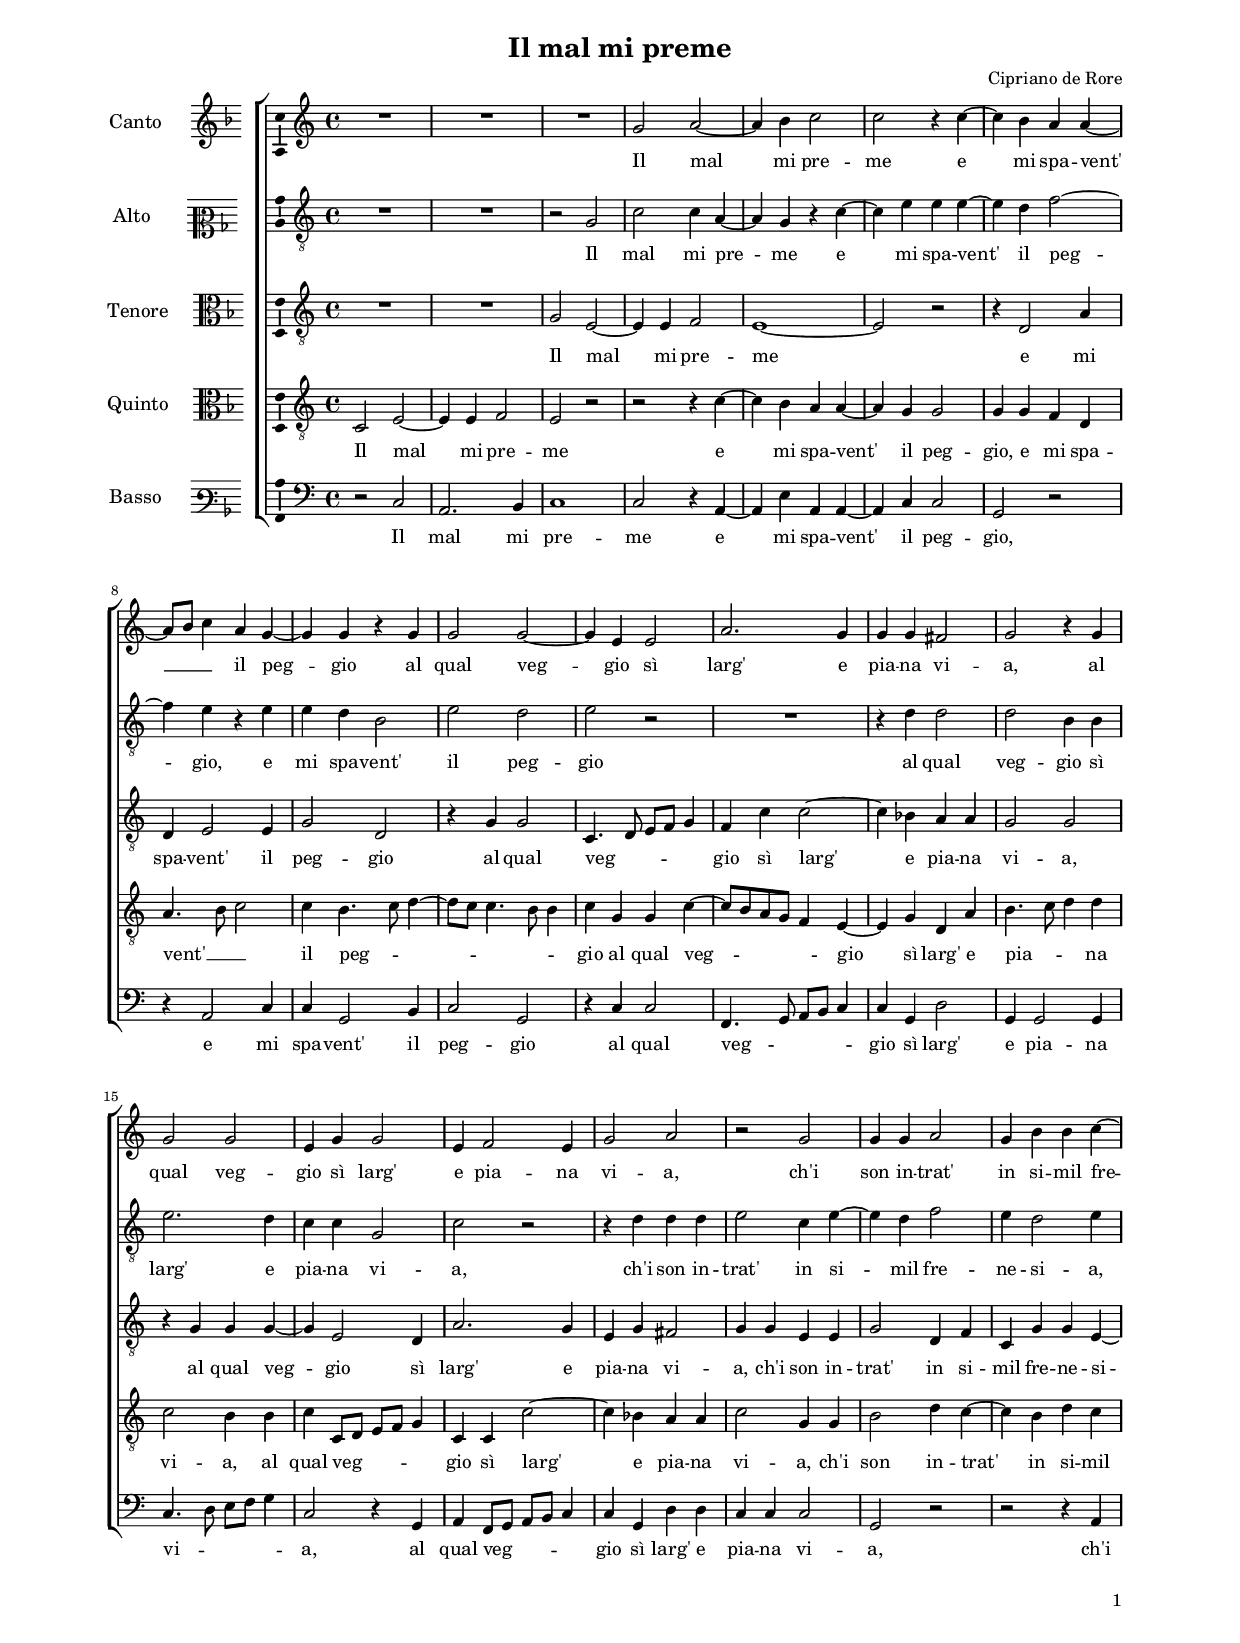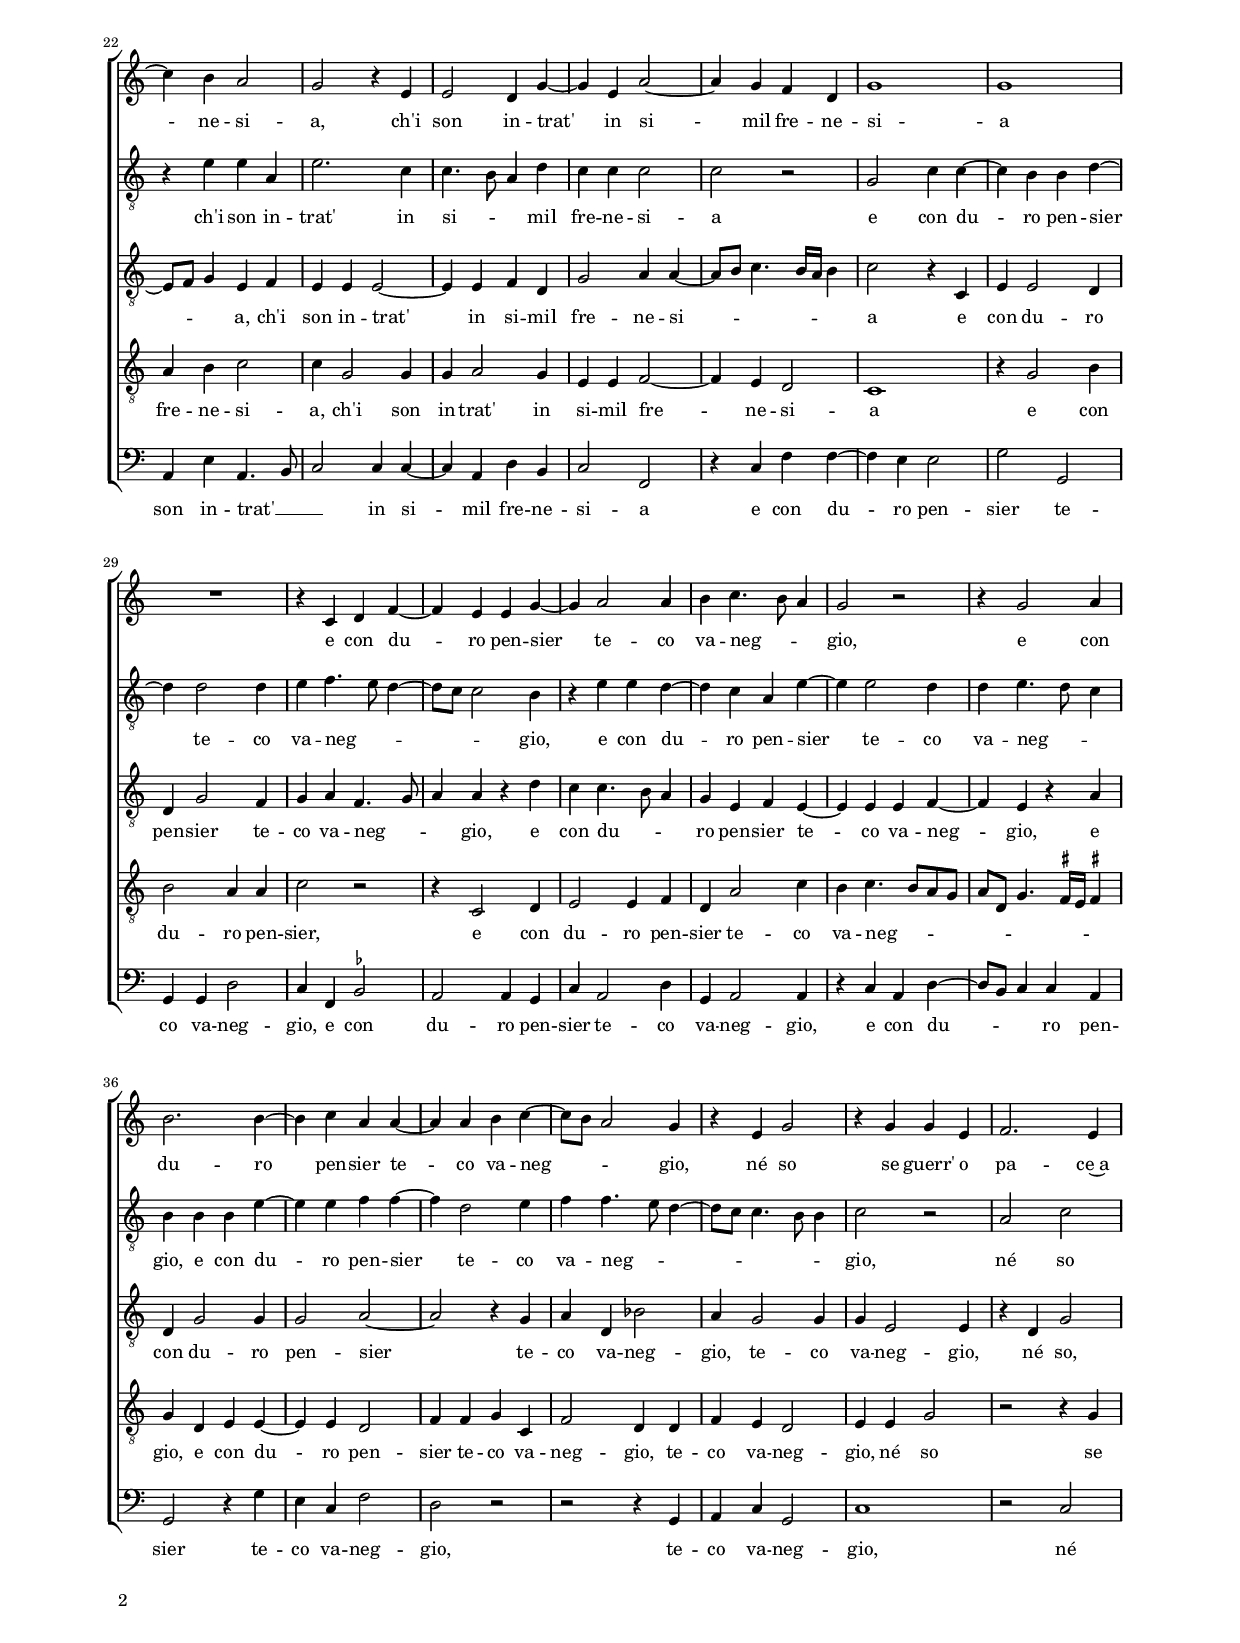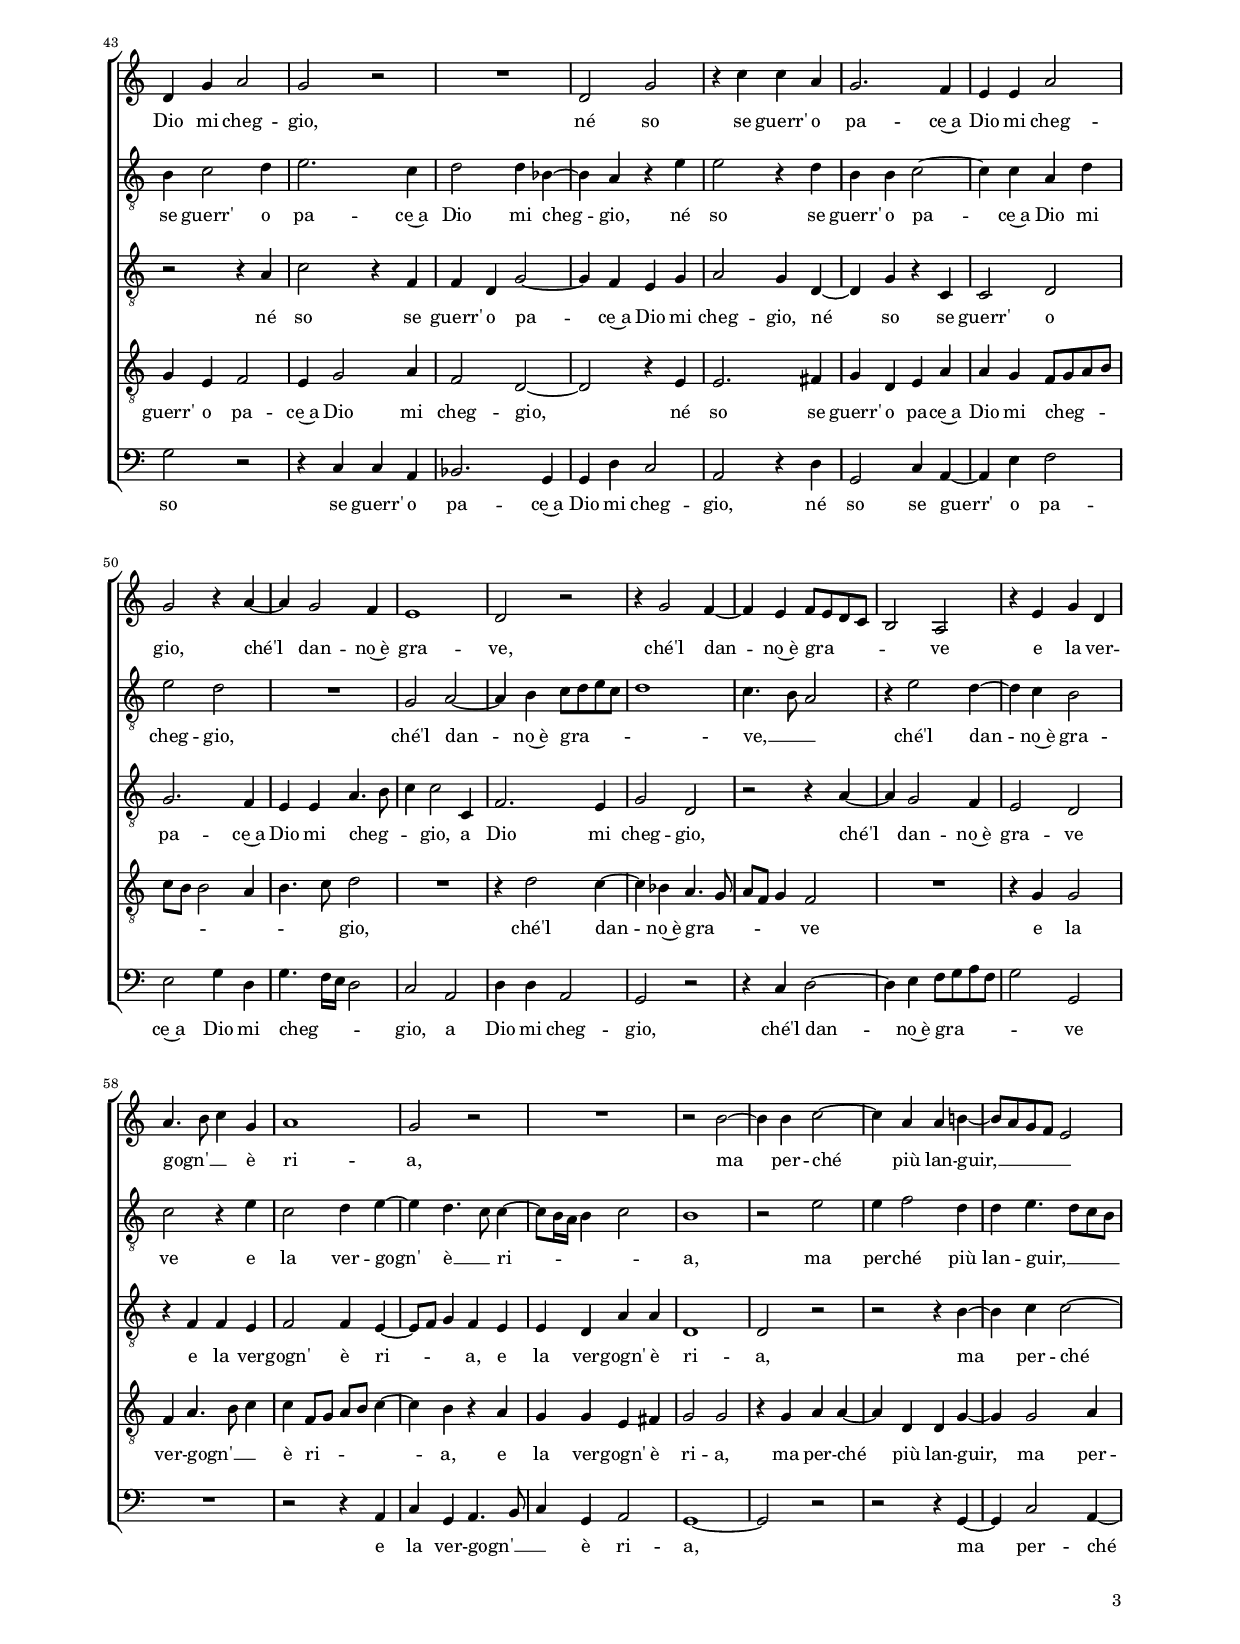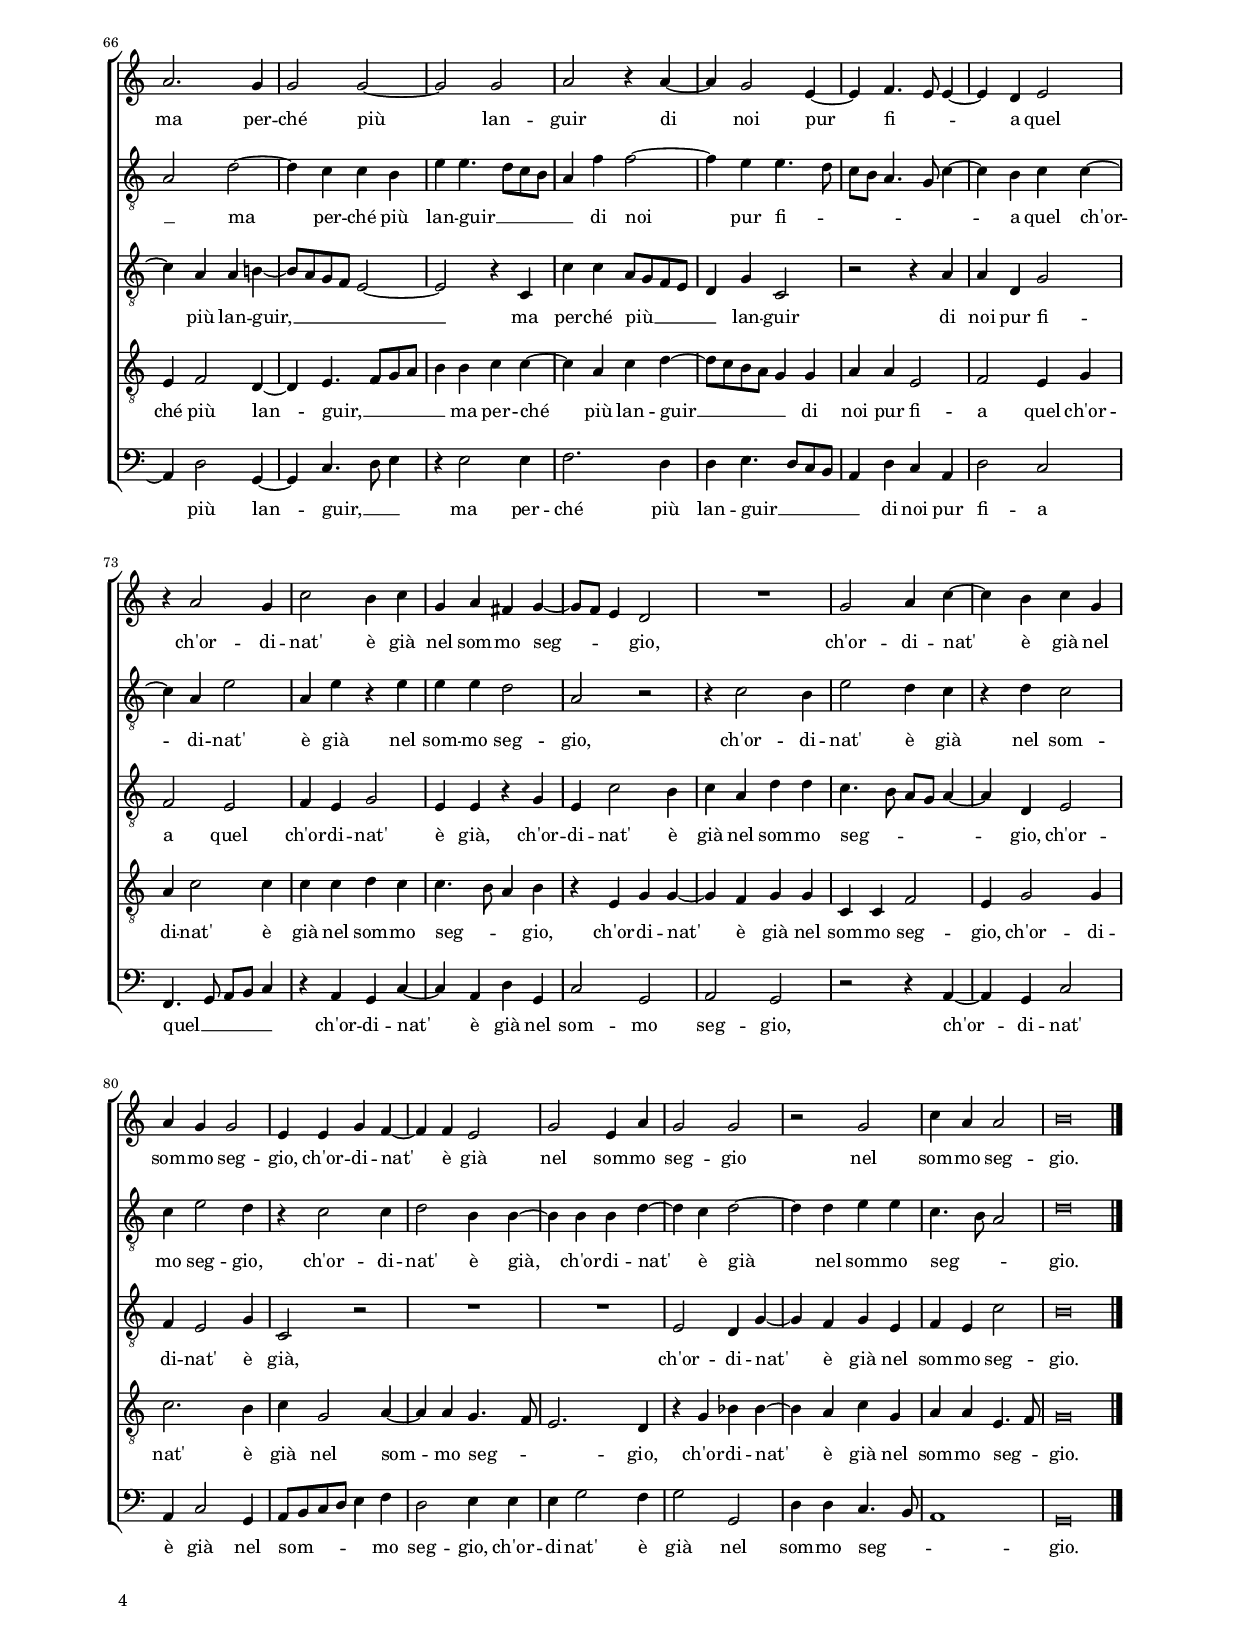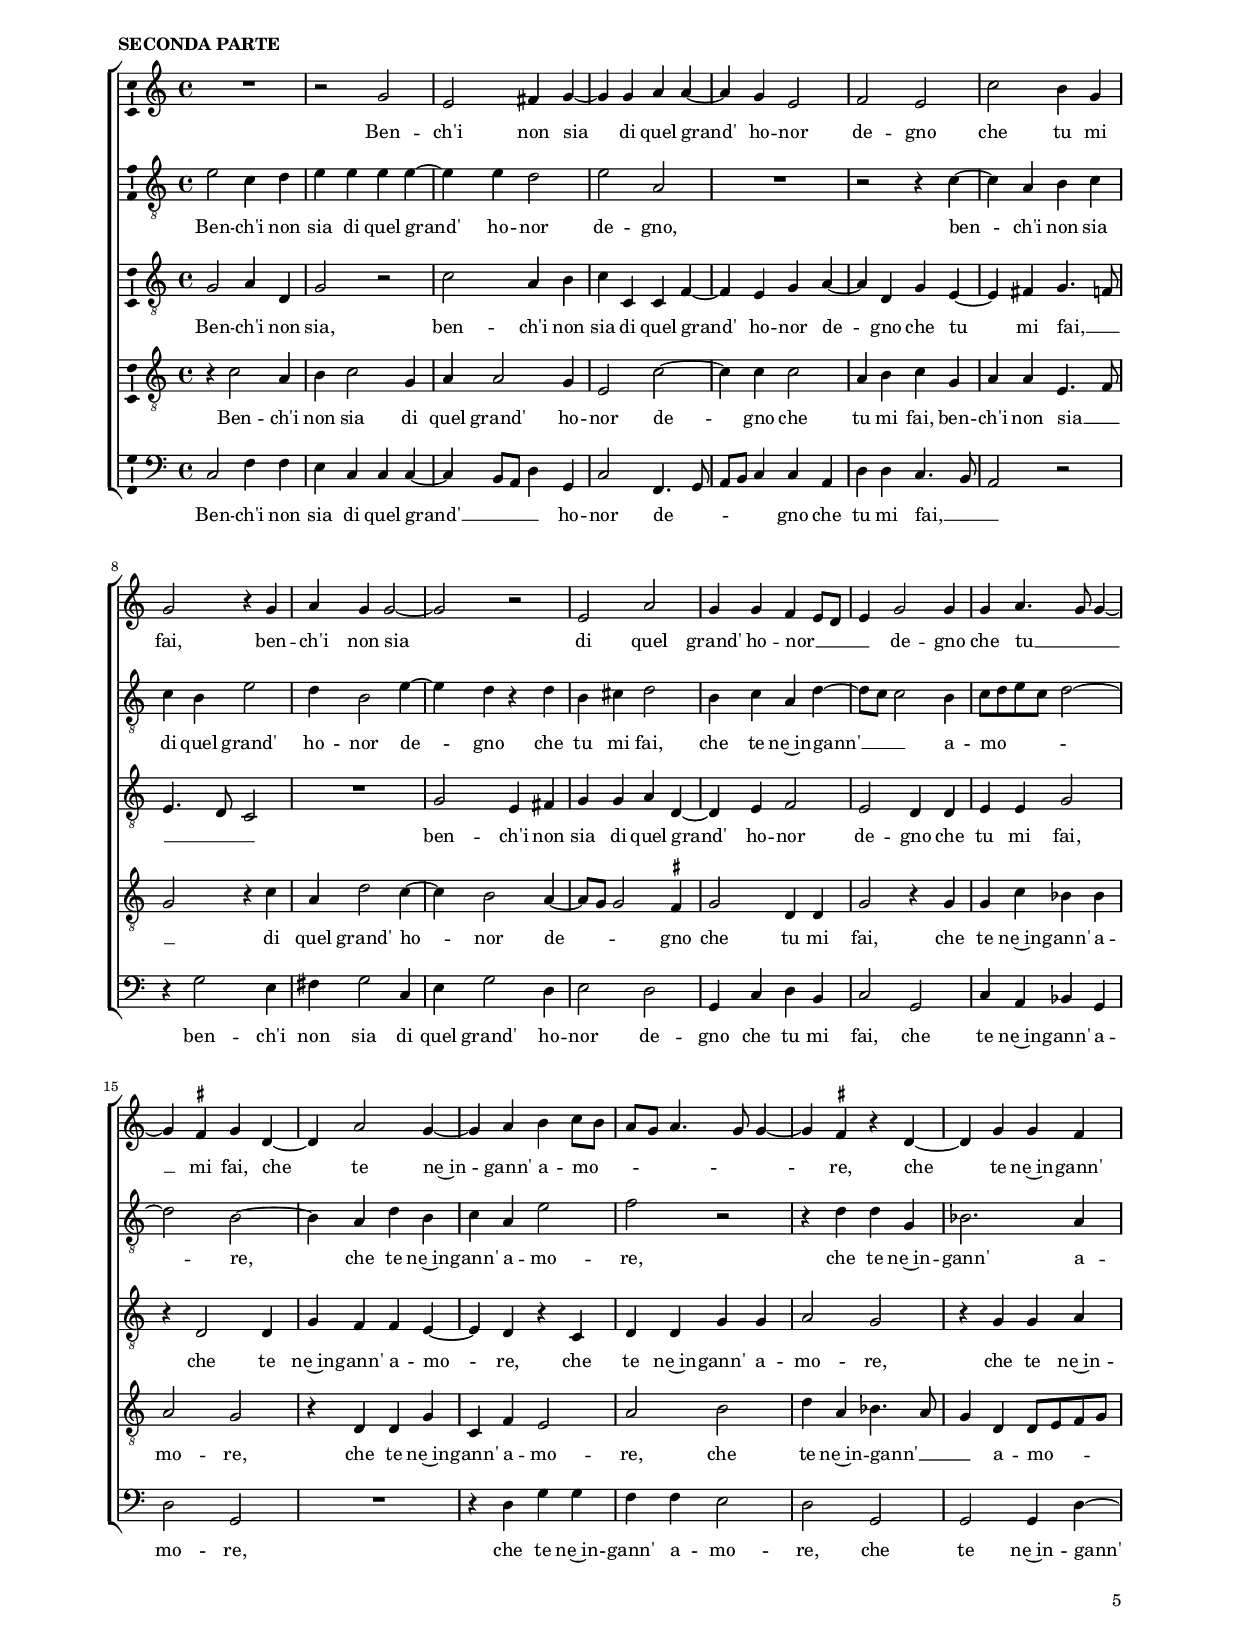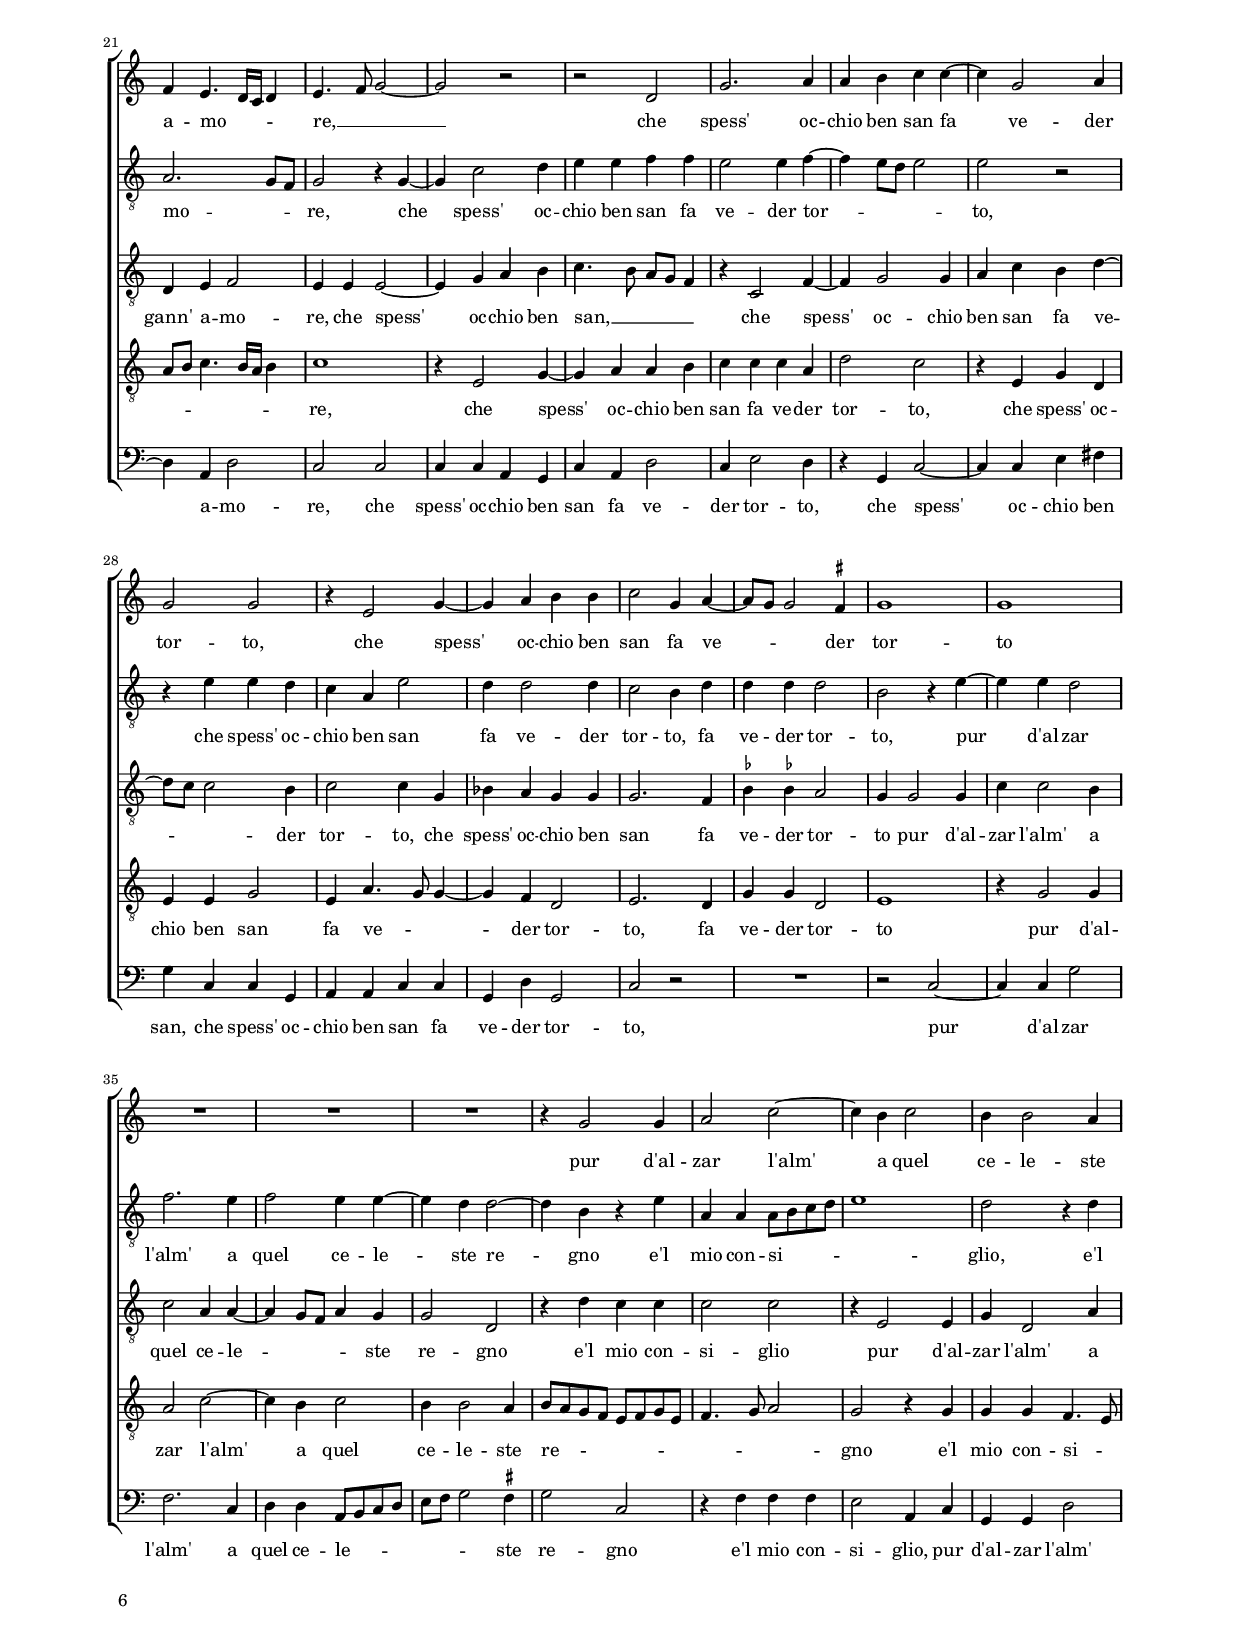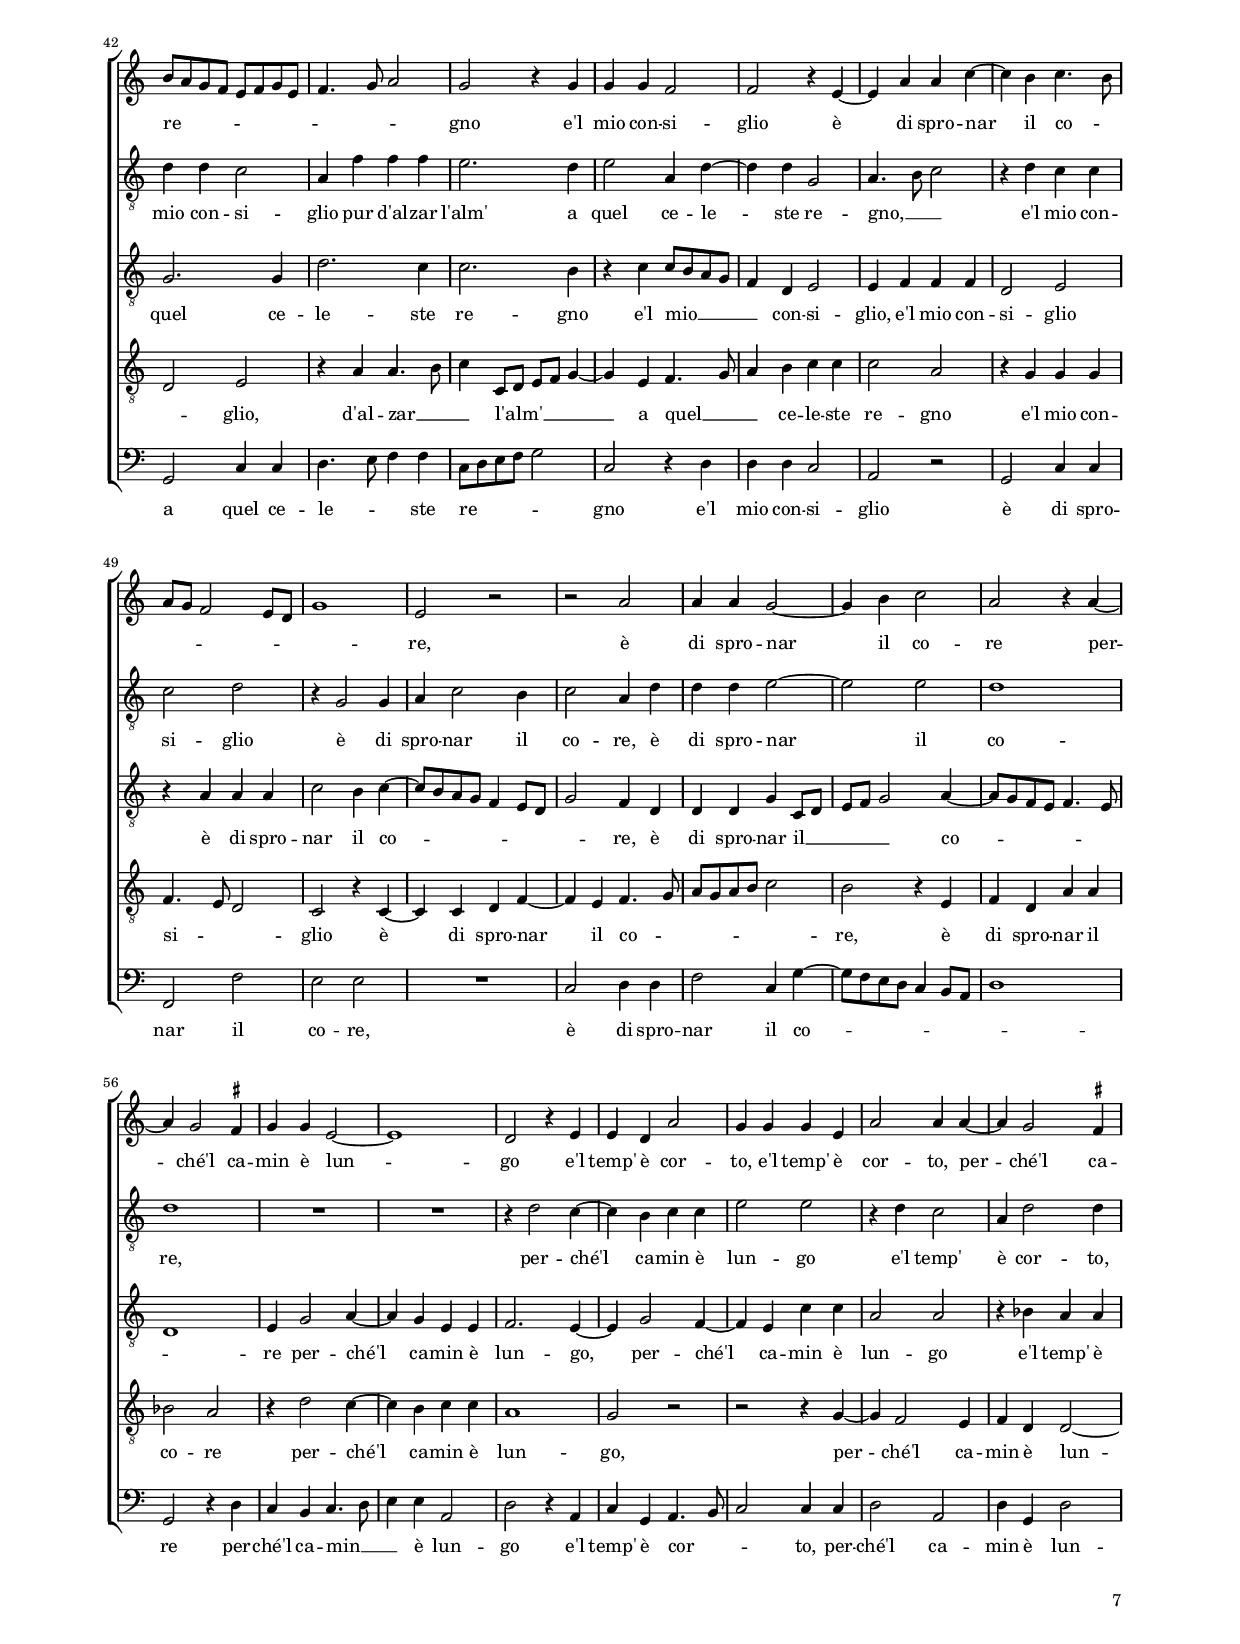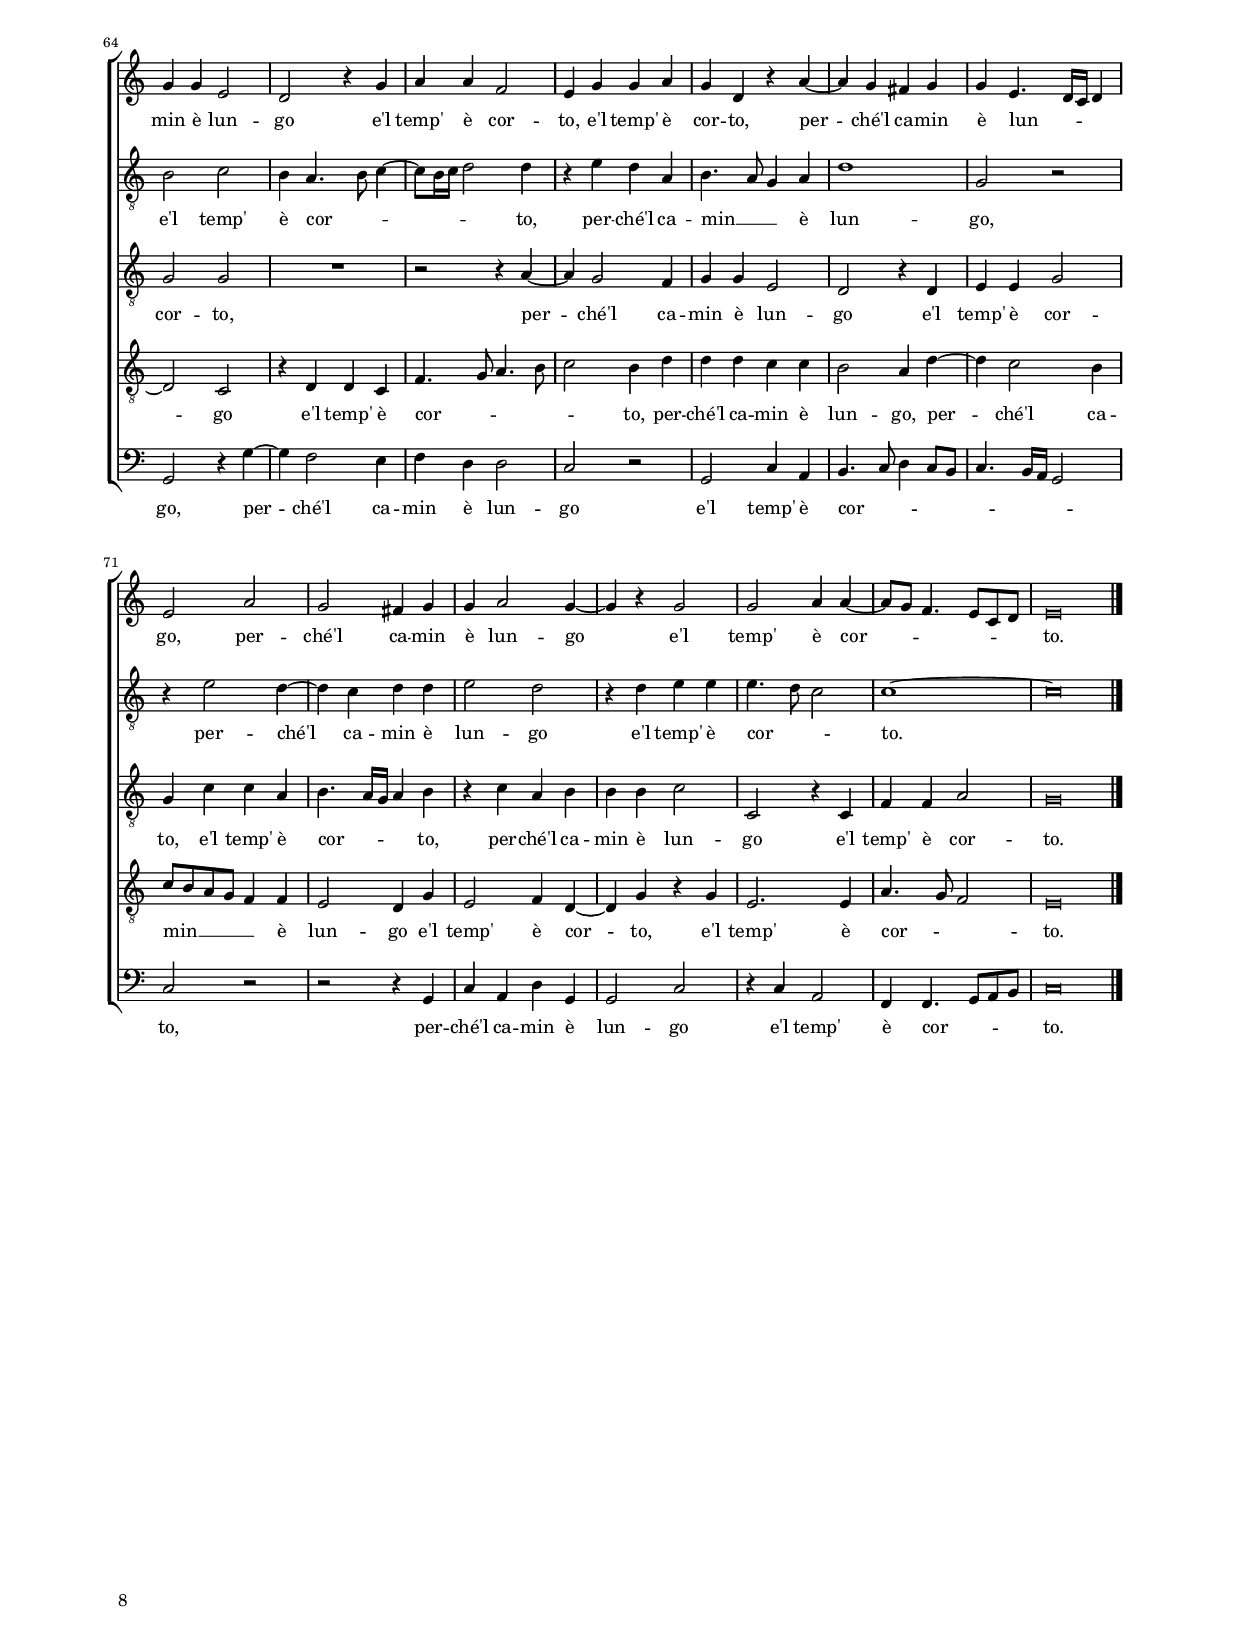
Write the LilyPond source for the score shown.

\header
{
  title="Il mal mi preme"
  composer="Cipriano de Rore"
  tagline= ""
}

\version "2.20.0"
\language deutsch
#(set-global-staff-size 15)
% #(set-default-paper-size "letter")
#(ly:set-option 'point-and-click #f)

	
	ficta = { \once \set suggestAccidentals = ##t }
	
	forget = #(define-music-function (music) (ly:music?) #{
		\accidentalStyle forget
		$music
		\accidentalStyle default
		#})
	
	

\paper
	{
	top-margin = 1.8 \cm
	bottom-margin = 1.2 \cm
	left-margin = 2 \cm
	right-margin = 2 \cm
	ragged-bottom = ##f
	ragged-last-bottom = ##t
	print-page-number = ##f
	score-system-spacing = #'((basic-distance . 16) (minimum-distance . 14) (padding . 5) (strechability . 150))
	system-system-spacing = #'((basic-distance . 16) (minimum-distance . 14) (padding . 5) (strechability . 150))
        oddFooterMarkup=\markup   \fill-line { "" \fromproperty #'page:page-number-string }
        evenFooterMarkup=\markup  \fill-line { \fromproperty #'page:page-number-string "" }
        last-bottom-spacing = #'((basic-distance . 12) (minimum-distance . 7) (padding . 4))
        %	systems-per-page = 3
        %	page-count = 8
%	min-systems-per-page = 3
	}

global = {
    % \set Staff.autoBeaming = ##f
	\key f \major
	\time 4/4
    \set Score.tempoHideNote = ##t
    \tempo 4 = 100
    \skip 1*86
    \set Score.measureLength = #(ly:make-moment 2/1)
    \skip 1*2 \bar "|."
	}
	

incipitcantus = \markup { \score {
	{
	\set Staff.instrumentName = \markup { \fontsize #1 "Canto" }
	\key f \major
	\clef violin
	s4 \bar ""
	}
	\layout  {
	raggedright = ##t
	indent = 1.8 \cm
	line-width = 2.5 \cm
	\context { \Staff \remove Time_signature_engraver }
	\override Staff.Clef.Y-extent = #'(0 . 0)
	}} \hspace #1 }
      
      
incipitaltus = \markup { \score {
	{
	\set Staff.instrumentName = \markup { \fontsize #1 "Alto" }
	\key f \major
	\clef mezzosoprano
	s4 \bar ""
	}
	\layout  {
	raggedright = ##t
	indent = 1.8 \cm
	line-width = 2.5 \cm
	\context { \Staff \remove Time_signature_engraver }
	\override Staff.Clef.Y-extent = #'(0 . 0)
	}} \hspace #1 }


incipittenor = \markup { \score {
	{
	\set Staff.instrumentName = \markup { \fontsize #1 "Tenore" }
	\key f \major
	\clef alto
	s4 \bar ""
	}
	\layout  {
	raggedright = ##t
	indent = 1.8 \cm
	line-width = 2.5 \cm
	\context { \Staff \remove Time_signature_engraver }
	\override Staff.Clef.Y-extent = #'(0 . 0)
	}} \hspace #1 }
      
      
incipitquintus = \markup { \score {
	{
	\set Staff.instrumentName = \markup { \fontsize #1 "Quinto" }
	\key f \major
	\clef alto
	s4 \bar ""
	}
	\layout  {
	raggedright = ##t
	indent = 1.8 \cm
	line-width = 2.5 \cm
	\context { \Staff \remove Time_signature_engraver }
	\override Staff.Clef.Y-extent = #'(0 . 0)
	}} \hspace #1 }
      
      
incipitbassus = \markup { \score {
	{
	\set Staff.instrumentName = \markup { \fontsize #1 "Basso" }
	\key f \major
	\clef varbaritone
	s4 \bar ""
	}
	\layout  {
	raggedright = ##t
	indent = 1.8 \cm
	line-width = 2.5 \cm
	\context { \Staff \remove Time_signature_engraver }
	\override Staff.Clef.Y-extent = #'(0 . 0)
	}} \hspace #1 }


cantus =  \relative c''
	{
	R1
	R1
	R1
	c2 d~
%5
	d4 e f2 |
	f2 r4 f~
    f4 e d d~
	d8 e f4 d c~
	c4 c r c
%10
	c2 c~ |
	c4 a a2
	d2. c4
	c4 c h2
	c2 r4 c
%15
	c2 c |
	a4 c c2
	a4 b2 a4
	c2 d
	r2 c
%20
	c4 c d2 |
	c4 e e f~
	f4 e d2
	c2 r4 a
	a2 g4 c~
%25
	c4 a d2~ |
	d4 c b g
	c1
	c1
	R1
%30
	r4 f, g b~ |
	b4 a a c~
	c4 d2 d4
	e4 f4. e8 d4
	c2 r
%35
	r4 c2 d4 |
	e2. e4~
	e4 f d d~
	d4 d e f~
	f8 e d2 c4
%40
	r4 a c2 |
	r4 c c a
	b2. a4
	g4 c d2
	c2 r
%45
	R1 |
	g2 c
	r4 f f d
	c2. b4
	a4 a d2
%50
	c2 r4 d~ |
	d4 c2 b4
	a1
	g2 r
	r4 c2 b4~
%55
	b4 a b8 a g f |
	e2 d
	r4 a' c g
	d'4. e8 f4 c
	d1
%60
	c2 r |
	R1
	r2 e~
	e4 e f2~
	f4 d d e!~
%65
	e8 d c b a2 |
	d2. c4
	c2 c~
	c2 c
	d2 r4 d~
%70
	d4 c2 a4~ |
	a4 b4. a8 a4~
	a4 g a2
	r4 d2 c4
	f2 e4 f
%75
	c4 d h c~ |
	c8 b a4 g2
	R1
	c2 d4 f~
	f4 e f c
%80
	d4 c c2 |
	a4 a c b~
	b4 b a2
	c2 a4 d
	c2 c
%85
	r2 c |
	f4 d d2
	e\breve |
	}


altus =  \relative c'
    {
	R1
	R1
	r2 c
	f2 f4 d~
%5
	d4 c r f~ |
	f4 a a a~
	a4 g b2~
	b4 a r a
	a4 g e2
%10
	a2 g |
	a2 r
	R1
	r4 g g2
	g2 e4 e
%15
	a2. g4 |
	f4 f c2
	f2 r
	r4 g g g
	a2 f4 a~
%20
	a4 g b2 |
	a4 g2 a4
	r4 a a d,
	a'2. f4
	f4. e8 d4 g
%25
	f4 f f2 |
	f2 r
	c2 f4 f~
	f4 e e g~
	g4 g2 g4
%30
	a4 b4. a8 g4~ |
	g8 f f2 e4
	r4 a a g~
	g4 f d a'~
	a4 a2 g4
%35
	g4 a4. g8 f4 |
	e4 e e a~
	a4 a b b~
	b4 g2 a4
	b4 b4. a8 g4~
%40
	g8 f f4. e8 e4 |
	f2 r
	d2 f
	e4 f2 g4
	a2. f4
%45
	g2 g4 es~ |
	es4 d r a'
	a2 r4 g
	e4 e f2~
	f4 f d g
%50
	a2 g |
	R1
	c,2 d~
	d4 e f8 g a f
	g1
%55
	f4. e8 d2 |
	r4 a'2 g4~
	g4 f e2
	f2 r4 a
	f2 g4 a~
%60
	a4 g4. f8 f4~ |
	f8 e16 d e4 f2
	e1
	r2 a
	a4 b2 g4
%65
	g4 a4. g8 f e |
	d2 g~
	g4 f f e
	a4 a4. g8 f e
	d4 b' b2~
%70
	b4 a a4. g8 |
	f8 e d4. c8 f4~
	f4 e f f~
	f4 d a'2
	d,4 a' r a
%75
	a4 a g2 |
	d2 r
	r4 f2 e4
	a2 g4 f
	r4 g f2
%80
	f4 a2 g4 |
	r4 f2 f4
	g2 e4 e~
	e4 e e g~
	g4 f g2~
%85
	g4 g a a |
	f4. e8 d2
	g\breve |
	}


tenor =  \relative c'
	{
	R1
	R1
	c2 a~
	a4 a b2
%5
	a1~ |
	a2 r
	r4 g2 d'4
	g,4 a2 a4
	c2 g
%10
	r4 c c2 |
	f,4. g8 a b c4
	b4 f' f2~
	f4 es d d
	c2 c
%15
	r4 c c c~ |
	c4 a2 g4
	d'2. c4
	a4 c h2
	c4 c a a
%20
	c2 g4 b |
	f4 c' c a~
	a8 b c4 a b
	a4 a a2~
	a4 a b g
%25
	c2 d4 d~ |
	d8 e f4. e16 d e4
	f2 r4 f,
	a4 a2 g4
	g4 c2 b4
%30
	c4 d b4. c8 |
	d4 d r g
	f4 f4. e8 d4
	c4 a b a~
	a4 a a b~
%35
	b4 a r d |
	g,4 c2 c4
	c2 d~
	d2 r4 c
	d4 g, es'2
%40
	d4 c2 c4 |
	c4 a2 a4
	r4 g c2
	r2 r4 d
	f2 r4 b,
%45
	b4 g c2~ |
	c4 b a c
	d2 c4 g~
	g4 c r f, 
	f2 g
%50
	c2. b4 |
	a4 a d4. e8
	f4 f2 f,4
	b2. a4
	c2 g
%55
	r2 r4 d'~ |
	d4 c2 b4
	a2 g
	r4 b b a
	b2 b4 a~
%60
	a8 b c4 b a |
	a4 g d' d
	g,1
	g2 r
	r2 r4 e'~
%65
	e4 f f2~ |
	f4 d d e!~
	e8 d c b a2~
	a2 r4 f
	f'4 f d8 c b a
%70
	g4 c f,2 |
	r2 r4 d'
	d4 g, c2
	b2 a
	b4 a c2
%75
	a4 a r c |
	a4 f'2 e4
	f4 d g g
	f4. e8 d c d4~
	d4 g, a2
%80
	b4 a2 c4 |
	f,2 r
	R1
	R1
	a2 g4 c~
%85
	c4 b c a |
	b4 a f'2
	e\breve |
	}


quintus  =  \relative c'
	{
	f,2 a~
	a4 a b2
	a2 r
	r2 r4 f'~
%5
	f4 e d d~ |
	d4 c c2
	c4 c b g
	d'4. e8 f2
	f4 e4. f8 g4~
%10
	g8 f f4. e8 e4 |
	f4 c c f~
	f8 e d c b4 a~
	a4 c g d'
	e4. f8 g4 g
%15
	f2 e4 e |
	f4 f,8 g a b c4
	f,4 f f'2~
	f4 es d d
	f2 c4 c
%20
	e2 g4 f~ |
	f4 e g f
	d4 e f2
	f4 c2 c4
	c4 d2 c4
%25
	a4 a b2~ |
	b4 a g2
	f1
	r4 c'2 e4
	e2 d4 d
%30
	f2 r |
	r4 f,2 g4
	a2 a4 b
	g4 d'2 f4
	e4 f4. e8 d c
%35
	d8 g, c4. \ficta h16 a \ficta h!4 |
	c4 g a a~
	a4 a g2
	b4 b c f,
	b2 g4 g
%40
	b4 a g2 |
	a4 a c2
	r2 r4 c
	c4 a b2
	a4 c2 d4
%45
	b2 g~ |
	g2 r4 a
	a2. h4
	c4 g a d
	d4 c b8 c d e
%50
	f8 e e2 d4 |
	e4. f8 g2
	R1
	r4 g2 f4~
	f4 es d4. c8
%55
	d8 b c4 b2 |
	R1
	r4 c c2
	b4 d4. e8 f4
	f4 b,8 c d e f4~
%60
	f4 e r d |
	c4 c a h
	c2 c
	r4 c d d~
	d4 g, g c~
%65
	c4 c2 d4 |
	a4 b2 g4~
	g4 a4. b8 c d
	e4 e f f~
	f4 d f g~
%70
	g8 f e d c4 c |
	d4 d a2
	b2 a4 c
	d4 f2 f4
	f4 f g f
%75
	f4. e8 d4 e |
	r4 a, c c~
	c4 b c c
	f,4 f b2
	a4 c2 c4
%80
	f2. e4 |
	f4 c2 d4~
	d4 d c4. b8
	a2. g4
	r4 c es es~
%85
	es4 d f c |
	d4 d4 a4. b8
	c\breve |
	}


bassus  =  \relative c
	{
	r2 f
	d2. e4
	f1
	f2 r4 d~
%5
	d4 a' d, d~ |
	d4 f f2
	c2 r
	r4 d2 f4
	f4 c2 e4
%10
	f2 c |
	r4 f f2
	b,4. c8d e f4
	f4 c g'2
	c,4 c2 c4
%15
	f4. g8 a b c4 |
	f,2 r4 c
	d4 b8 c d e f4
	f4 c g' g
	f4 f f2
%20
	c2 r |
	r2 r4 d
	d4 a' d,4. e8
	f2 f4 f~
	f4 d g e
%25
	f2 b, |
	r4 f' b b~
	b4 a a2
	c2 c,
	c4 c g'2
%30
	f4 b, \ficta es2 |
	d2 d4 c
	f4 d2 g4
	c,4 d2 d4
	r4 f d g~
%35
	g8 e f4 f d |
	c2 r4 c'
	a4 f b2
	g2 r
	r2 r4 c,
%40
	d4 f c2 |
	f1
	r2 f
	c'2 r
	r4 f, f d
%45
	es2. c4 |
	c4 g' f2
	d2 r4 g
	c,2 f4 d~
	d4 a' b2
%50
	a2 c4 g |
	c4. b16 a g2
	f2 d
	g4 g d2
	c2 r
%55
	r4 f g2~ |
	g4 a b8 c d b
	c2 c,
	R1
	r2 r4 d
%60
	f4 c d4. e8 |
	f4 c d2
	c1~
	c2 r
	r2 r4 c~
%65
	c4 f2 d4~ |
	d4 g2 c,4~
	c4 f4. g8 a4
	r4 a2 a4
	b2. g4
%70
	g4 a4. g8 f e |
	d4 g f d
	g2 f
	b,4. c8 d e f4
	r4 d c f~
%75
	f4 d g c, |
	f2 c
	d2 c
	r2 r4 d~
	d4 c f2
%80
	d4 f2 c4 |
	d8 e f g a4 b
	g2 a4 a
	a4 c2 b4
	c2 c,
%85
	g'4 g f4. e8 |
	d1
	c\breve |
	}


lyricscantus = \lyricmode {
	Il mal mi pre -- me e mi spa -- vent' __ _ _ il peg -- gio
    al qual veg -- gio sì larg' e pia -- na vi -- a,
    al qual veg -- gio sì larg' e pia -- na vi -- a,
    ch'i son in -- trat' in si -- mil fre -- ne -- si -- a,
    ch'i son in -- trat' in si -- mil fre -- ne -- si -- a
    e con du -- ro pen -- sier te -- co va -- neg -- _ _ gio,
    e con du -- ro pen -- sier te -- co va -- neg -- _ _ gio,
    né so se guerr' o pa -- ce~a Dio mi cheg -- gio,
    né so se guerr' o pa -- ce~a Dio mi cheg -- gio,
    ché'l dan -- no~è gra -- ve,
    ché'l dan -- no~è gra -- _ _ _ _ ve e la ver -- gogn' __ _ _ è ri -- a,
    ma per -- ché più lan -- guir, __ _ _ _ _ 
    ma per -- ché più lan -- guir di noi pur fi -- _ _ a
    quel ch'or -- di -- nat' è già nel som -- mo seg -- _ _ gio,
    ch'or -- di -- nat' è già nel som -- mo seg -- gio,
    ch'or -- di -- nat' è già nel som -- mo seg -- gio
    nel som -- mo seg -- gio.
	}


lyricsaltus = \lyricmode {
	Il mal mi pre -- me e mi spa -- vent' il peg -- gio,
    e mi spa -- vent' il peg -- gio
    al qual veg -- gio sì larg' e pia -- na vi -- a,
    ch'i son in -- trat' in si -- mil fre -- ne -- si -- a,
    ch'i son in -- trat' in si -- _ _ mil fre -- ne -- si -- a
    e con du -- ro pen -- sier te -- co va -- neg -- _ _ _ _ gio,
    e con du -- ro pen -- sier te -- co va -- neg -- _ _ gio,
    e con du -- ro pen -- sier te -- co va -- neg -- _ _ _ _ _ _ gio,
    né so se guerr' o pa -- ce~a Dio mi cheg -- gio,
    né so se guerr' o pa -- ce~a Dio mi cheg -- gio,
    ché'l dan -- no~è gra -- _ _ _ _ ve, __ _ _
    ché'l dan -- no~è gra -- ve e la ver -- gogn' è __ _ ri -- _ _ _ _ a,
    ma per -- ché più lan -- guir, __ _ _ _ _
    ma per -- ché più lan -- guir __ _ _ _ _ di noi pur fi -- _ _ _ _ _ _ a
    quel ch'or -- di -- nat' è già nel som -- mo seg -- gio,
    ch'or -- di -- nat' è già nel som -- mo seg -- gio,
    ch'or -- di -- nat' è già,
    ch'or -- di -- nat' è già nel som -- mo seg -- _ _ gio.
	}


lyricstenor = \lyricmode {
	Il mal mi pre -- me e mi spa -- vent' il peg -- gio
    al qual veg -- _ _ _ _ gio sì larg' e pia -- na vi -- a,
    al qual veg -- gio sì larg' e pia -- na vi -- a,
    ch'i son in -- trat' in si -- mil fre -- ne -- si -- _ _ a,
    ch'i son in -- trat' in si -- mil fre -- ne -- si -- _ _ _ _ _ a
    e con du -- ro pen -- sier te -- co va -- neg -- _ _ gio,
    e con du -- _ _ ro pen -- sier te -- co va -- neg -- gio,
    e con du -- ro pen -- sier te -- co va -- neg -- gio,
    te -- co va -- neg -- gio,
    né so,
    né so se guerr' o pa -- ce~a Dio mi cheg -- gio,
    né so se guerr' o pa -- ce~a Dio mi cheg -- _ _ gio,
    a Dio mi cheg -- gio,
    ché'l dan -- no~è gra -- ve e la ver -- gogn' è ri -- _ _ a,
    e la ver -- gogn' è ri -- a,
    ma per -- ché più lan -- guir, __ _ _ _ _ 
    ma per -- ché più __ _ _ _ _ lan -- guir
    di noi pur fi -- a
    quel ch'or -- di -- nat' è già,
    ch'or -- di -- nat' è già nel som -- mo seg -- _ _ _ _ gio,
    ch'or -- di -- nat' è già,
    ch'or -- di -- nat' è già nel som -- mo seg -- gio.
	}


lyricsquintus = \lyricmode {
	Il mal mi pre -- me e mi spa -- vent' il peg -- gio,
    e mi spa -- vent' __ _ _ il peg -- _ _ _ _ _ _ gio
    al qual veg -- _ _ _ _ gio sì larg' e pia -- _ _ na vi -- a,
    al qual veg -- _ _ _ _ gio sì larg' e pia -- na vi -- a,
    ch'i son in -- trat' in si -- mil fre -- ne -- si -- a,
    ch'i son in -- trat' in si -- mil fre -- ne -- si -- a
    e con du -- ro pen -- sier,
    e con du -- ro pen -- sier te -- co va -- neg -- _ _ _ _ _ _ _ _ _ gio,
    e con du -- ro pen -- sier te -- co va -- neg -- gio,
    te -- co va -- neg -- gio,
    né so se guerr' o pa -- ce~a Dio mi cheg -- gio,
    né so se guerr' o pa -- ce~a Dio mi cheg -- _ _ _ _ _ _ _ _ _ gio,
    ché'l dan -- no~è gra -- _ _ _ _ ve e la ver -- gogn' __ _ _ è ri -- _ _ _ _ a,
    e la ver -- gogn' è ri -- a,
    ma per -- ché più lan -- guir,
    ma per -- ché più lan -- guir, __ _ _ _ _ 
    ma per -- ché più lan -- guir __ _ _ _ _ di noi pur fi -- a
    quel ch'or -- di -- nat' è già nel som -- mo seg -- _ _ gio,
    ch'or -- di -- nat' è già nel som -- mo seg -- gio,
    ch'or -- di -- nat' è già nel som -- mo seg -- _ _ gio,
    ch'or -- di -- nat' è già nel som -- mo seg -- _ gio.
	}


lyricsbassus = \lyricmode {
	Il mal mi pre -- me e mi spa -- vent' il peg -- gio,
    e mi spa -- vent' il peg -- gio
    al qual veg -- _ _ _ _ gio sì larg' e pia -- na vi -- _ _ _ _ a,
    al qual veg -- _ _ _ _ gio sì larg' e pia -- na vi -- a,
    ch'i son in -- trat' __ _ _ in si -- mil fre -- ne -- si -- a
    e con du -- ro pen -- sier te -- co va -- neg -- gio,
    e con du -- ro pen -- sier te -- co va -- neg -- gio,
    e con du -- _ _ ro pen -- sier te -- co va -- neg -- gio,
    te -- co va -- neg -- gio,
    né so se guerr' o pa -- ce~a Dio mi cheg -- gio,
    né so se guerr' o pa -- ce~a Dio mi cheg -- _ _ _ gio,
    a Dio mi cheg -- gio,
    ché'l dan -- no~è gra -- _ _ _ _ ve e la ver -- gogn' __ _ _ è ri -- a,
    ma per -- ché più lan -- guir, __ _ _
    ma per -- ché più lan -- guir __ _ _ _ _ di noi pur fi -- a
    quel __ _ _ _ _ ch'or -- di -- nat' è già nel som -- mo seg -- gio,
    ch'or -- di -- nat' è già nel som -- _ _ _ _ mo seg -- gio,
    ch'or -- di -- nat' è già nel som -- mo seg -- _ _ gio.
	}


\score
{  
	\transpose f c {
	\new ChoirStaff \with { \override StaffGrouper.staff-staff-spacing.basic-distance = #12 }
	<<

	\new Staff << \global
	\new Voice="v1" {
		\set Staff.instrumentName=\incipitcantus
		\set Staff.midiInstrument = "reed organ"
		\clef violin
		\cantus }
	\new Lyrics \lyricsto "v1" {\lyricscantus }
	>>


	\new Staff << \global
	\new Voice="v2" {
		\set Staff.instrumentName=\incipitaltus
		\set Staff.midiInstrument = "reed organ"
                \clef "G_8"
		\altus}
	\new Lyrics \lyricsto "v2" {\lyricsaltus }
	>>


	\new Staff << \global
	\new Voice="v3" {
		\set Staff.instrumentName=\incipittenor
		\set Staff.midiInstrument = "reed organ"
		\clef "G_8"
		\tenor }
	\new Lyrics \lyricsto "v3" {\lyricstenor }
	>>


	\new Staff << \global
	\new Voice="v5" {
		\set Staff.instrumentName=\incipitquintus
		\set Staff.midiInstrument = "reed organ"
		\clef "G_8"
		\quintus}
	\new Lyrics \lyricsto "v5" {\lyricsquintus }
	>>


	\new Staff << \global
	\new Voice="v4" {
		\set Staff.instrumentName=\incipitbassus
		\set Staff.midiInstrument = "reed organ"
		\clef bass
		\bassus }
	\new Lyrics \lyricsto "v4" {\lyricsbassus}
	>>

	>>
	} % transpose

	\layout
	{
	indent = 2.5 \cm
	\context { \Staff \override TimeSignature.break-visibility = #end-of-line-invisible }
	\context { \Lyrics \override VerticalAxisGroup.nonstaff-relatedstaff-spacing.padding = #1.4 }
%	\context { \Lyrics \override LyricText.font-size = #1 }
	\context { \Staff \consists "Ambitus_engraver" }
	\context { \Score \override BarNumber.padding = #2 }
	\context { \Voice \override NoteHead.style = #'baroque }
	}


\midi
	{
	}

}

%%%%%%%%%%%%%%%%%%%%  SECUNDA PARS %%%%%%%%%%%%%%%%%%%%


global = {
	\key f \major
	\time 4/4
    \set Score.tempoHideNote = ##t
    \tempo 4 = 100
    \skip 1*76 \set Score.measureLength = #(ly:make-moment 2/1)
    \skip 1*2 \bar "|."
	}


cantus =  \relative c''
	{
    R1   
	r2 c
	a2 h4 c~
	c4 c d d~
%5
	d4 c a2 |
	b2 a
	f'2 e4 c
	c2 r4 c
	d4 c c2~
%10
	c2 r |
	a2 d
	c4 c b a8 g
	a4 c2 c4
	c4 d4. c8 c4~
%15
	c4 \ficta h c g~ |
	g4 d'2 c4~
	c4 d e f8 e
	d8 c d4. c8 c4~
	c4 \ficta h r g~
%20
	g4 c c b |
	b4 a4. g16 f g4
	a4. b8 c2~
	c2 r
	r2 g
%25
	c2. d4 |
	d4 e f f~
	f4 c2 d4
	c2 c
	r4 a2 c4~
%30
	c4 d e e |
	f2 c4 d~
	d8 c c2 \ficta h4
	c1
	c1
%35
	R1 |
	R1
	R1
	r4 c2 c4
	d2 f~
%40
	f4 e f2 |
	e4 e2 d4
	e8 d c b a b c a
	b4. c8 d2
	c2 r4 c
%45
	c4 c b2 |
	b2 r4 a~
	a4 d d f~
	f4 e f4. e8
	d8 c b2 a8 g
%50
	c1 |
	a2 r
	r2 d
	d4 d c2~
	c4 e f2
%55
	d2 r4 d~ |
	d4 c2 \ficta h4
	c4 c a2~
	a1
	g2 r4 a
%60
	a4 g d'2 |
	c4 c c a
	d2 d4 d~
	d4 c2 \ficta h4
	c4 c a2
%65
	g2 r4 c |
	d4 d b2
	a4 c c d
	c4 g r d'~
	d4 c h c
%70
	c4 a4. g16 f g4 |
	a2 d
	c2 h4 c
	c4 d2 c4~
	c4 r c2
%75
	c2 d4 d~ |
	d8 c b4. a8 f g
	a\breve |
	}


altus =  \relative c'
    {
	a'2 f4 g
	a4 a a a~
	a4 a g2
	a2 d,
%5
	R1 |
	r2 r4 f~
	f4 d e f
	f4 e a2
	g4 e2 a4~
%10
	a4 g r g |
	e4 fis g2
	e4 f d g~
	g8 f f2 e4
	f8 g a f g2~
%15
	g2 e~ |
	e4 d g e
	f4 d a'2
	b2 r
	r4 g g c,
%20
	es2. d4 |
	d2. c8 b
	c2 r4 c~
	c4 f2 g4
	a4 a b b
%25
	a2 a4 b~ |
	b4 a8 g a2
	a2 r
	r4 a a g
	f4 d a'2
%30
	g4 g2 g4 |
	f2 e4 g
	g4 g g2
	e2 r4 a~
	a4 a g2
%35
	b2. a4 |
	b2 a4 a~
	a4 g g2~
	g4 e r a
	d,4 d d8 e f g
%40
	a1 |
	g2 r4 g
	g4 g f2
	d4 b' b b
	a2. g4
%45
	a2 d,4 g~ |
	g4 g4 c,2
	d4. e8 f2 
	r4 g f f
	f2 g
%50
	r4 c,2 c4 |
	d4 f2 e4
	f2 d4 g
	g4 g a2~
	a2 a
%55
	g1 |
	g1
	R1
	R1
	r4 g2 f4~
%60
	f4 e f f |
	a2 a
	r4 g f2
	d4 g2 g4
	e2 f
%65
	e4 d4. e8 f4~ |
	f8 e16 f g2 g4
	r4 a g d
	e4. d8 c4 d
	g1
%70
	c,2 r |
	r4 a'2 g4~
	g4 f g g
	a2 g
	r4 g a a
%75
	a4. g8 f2 |
    f1~
	f\breve |
	}


tenor =  \relative c'
	{
	c2 d4 g,
	c2 r
	f2 d4 e
	f4 f, f b~
%5
	b4 a c d~ |
	d4 g, c a~
	a4 h c4. b8
	a4. g8 f2
	R1
%10
	c'2 a4 h |
	c4 c d g,~
	g4 a b2
	a2 g4 g
	a4 a c2
%15
	r4 g2 g4 |
	c4 b b a~
	a4 g r f
	g4 g c c
	d2 c
%20
	r4 c c d |
	g,4 a b2
	a4 a a2~
	a4 c d e
	f4. e8 d c b4
%25
	r4 f2 b4~ |
	b4 c2 c4
	d4 f e g~
	g8 f f2 e4
	f2 f4 c
%30
	es4 d c4 c |
    c2. b4
    \ficta es4 \ficta es! d2
    c4 c2 c4
    f4 f2 e4
%35
	f2 d4 d~ |
    d4 c8 b d4 c
    c2 g2
    r4 g' f4 f
    f2 f2
%40
	r4 a,2 a4 |
    c4 g2 d'4
    c2. c4
    g'2. f4
    f2. e4
%45
	r4 f f8 e d c |
    b4 g a2
    a4 b b4 b
    g2 a2
    r4 d d4 d
%50
	f2 e4 f4~ |
    f8 e8 d c b4 a8 g
    c2 b4 g
    g4 g c4 f,8 g
    a8 b c2 d4~
%55
	d8 c8 b a b4. a8 |
    g1
    a4 c2 d4~ 
    d4 c4 a4 a
    b2. a4~
%60
	a4 c2 b4~ |
    b4 a4 f'4 f
    d2 d2
    r4 es d4 d
    c2 c2
%65
	R1 |
	r2 r4 d4~ 
    d4 c2 b4
    c4 c a2
    g2 r4 g
%70
	a4 a c2 |
    c4 f f4 d
    e4. d16 c d4 e
    r4 f d4 e
    e4 e f2
%75
	f,2 r4 f |
    b4 b d2
	c\breve |
	}


quintus  =  \relative c'
	{
	r4 f2 d4
	e4 f2 c4
	d4 d2 c4
	a2 f'~
%5
	f4 f f2 |
	d4 e f c
	d4 d a4. b8
	c2 r4 f
	d4 g2 f4~
%10
	f4 e2 d4~ |
	d8 c c2 \ficta h4
	c2 g4 g
	c2 r4 c
	c4 f es es
%15
	d2 c |
	r4 g g c
	f,4 b a2
	d2 e
	g4 d es4. d8
%20
	c4 g g8 a b c |
	d8 e f4. e16 d e4
	f1
	r4 a,2 c4~
	c4 d d e
%25
	f4 f f d |
	g2 f
	r4 a, c g
	a4 a c2
	a4 d4. c8 c4~
%30
	c4 b g2 |
	a2. g4
	c4 c g2
	a1
	r4 c2 c4
%35
	d2 f~ |
	f4 e f2
	e4 e2 d4
	e8 d c b a b c a
	b4. c8 d2
%40
	c2 r4 c |
	c4 c b4. a8
	g2 a
	r4 d d4. e8
	f4 f,8 g a b c4~
%45
	c4 a b4. c8 |
	d4 e f f
	f2 d
	r4 c c c
	b4. a8 g2
%50
	f2 r4 f~ |
	f4 f g b~
	b4 a b4. c8
	d8 c d e f2
	e2 r4 a,
%55
	b4 g d' d |
	es2 d
	r4 g2 f4~
	f4 e f f
	d1
%60
	c2 r |
	r2 r4 c~
	c4 b2 a4
	b4 g g2~
	g2 f
%65
	r4 g g f |
	b4. c8 d4. e8
	f2 e4 g
	g4 g f f
	e2 d4 g~
%70
	g4 f2 e4 |
	f8 e d c b4 b
	a2 g4 c
	a2 b4 g~
	g4 c r c
%75
	a2. a4 |
	d4. c8 b2
	a\breve |
	}


bassus  =  \relative c
	{
	f2 b4 b
	a4 f f f~
	f4 e8 d g4 c,
	f2 b,4. c8
%5
	d8 e f4 f d |
	g4 g f4. e8
	d2 r
	r4 c'2 a4
	h4 c2 f,4
%10
	a4 c2 g4 |
	a2 g
	c,4 f g e
	f2 c
	f4 d es c
%15
	g'2 c, |
	R1
	r4 g' c c
	b4 b a2
	g2 c,
%20
	c2 c4 g'~ |
	g4 d g2
	f2 f
	f4 f d c
	f4 d g2
%25
	f4 a2 g4 |
	r4 c, f2~
	f4 f a h
	c4 f, f c
	d4 d f f
%30
	c4 g' c,2 |
	f2 r
	R1
	r2 f~
	f4 f c'2
%35
	b2. f4 |
	g4 g d8 e f g
	a8 b c2 \ficta h4
	c2 f,
	r4 b b b
%40
	a2 d,4 f |
	c4 c g'2
	c,2 f4 f
	g4. a8 b4 b
	f8 g a b c2
%45
	f,2 r4 g |
	g4 g f2
	d2 r
	c2 f4 f
	b,2 b'
%50
	a2 a |
	R1
	f2 g4 g
	b2 f4 c'~
	c8 b a g f4 e8 d
%55
	g1 |
	c,2 r4 g'
	f4 e f4. g8
	a4 a d,2
	g2 r4 d
%60
	f4 c d4. e8 |
	f2 f4 f
	g2 d
	g4 c, g'2
	c,2 r4 c'~
%65
	c4 b2 a4 |
	b4 g g2
	f2 r
	c2 f4 d
	e4. f8 g4 f8 e
%70
	f4. e16 d c2 |
	f2 r
	r2 r4 c
	f4 d g c,
	c2 f
%75
	r4 f d2 |
	b4 b4. c8 d e
	f\breve |
	}


lyricscantus = \lyricmode {
	Ben -- ch'i non sia di quel grand' ho -- nor de -- gno che tu mi fai,
    ben -- ch'i non sia di quel grand' ho -- nor __ _ _ _ de -- gno che tu __ _ _ mi fai,
    che te ne~in -- gann' a -- mo -- _ _ _ _ _ _ re,
    che te ne~in -- gann' a -- mo -- _ _ _ re, __ _ _
    che spess' oc -- chio ben san fa ve -- der tor -- to,
    che spess' oc -- chio ben san fa ve -- _ _ der tor -- to
    pur d'al -- zar l'alm' a quel ce -- le -- ste re -- _ _ _ _ _ _ _ _ _ _ gno
    e'l mio con -- si -- glio 
    è di spro -- nar il co -- _ _ _ _ _ _ _ re,
    è di spro -- nar il co -- re
    per -- ché'l ca -- min è lun -- go e'l temp' è cor -- to,
    e'l temp' è cor -- to,
    per -- ché'l ca -- min è lun -- go e'l temp' è cor -- to,
    e'l temp' è cor -- to,
    per -- ché'l ca -- min è lun -- _ _ _ go,
    per -- ché'l ca -- min è lun -- go e'l temp' è cor -- _ _ _ _ _ to.
	}


lyricsaltus = \lyricmode {
	Ben -- ch'i non sia di quel grand' ho -- nor de -- gno,
    ben -- ch'i non sia di quel grand' ho -- nor de -- gno che tu mi fai,
    che te ne~in -- gann' __ _ _ a -- mo -- _ _ _ _ re,
    che te ne~in -- gann' a -- mo -- re,
    che te ne~in -- gann' a -- mo -- _ _ re,
    che spess' oc -- chio ben san fa ve -- der tor -- _ _ _ to,
    che spess' oc -- chio ben san fa ve -- der tor -- to,
    fa ve -- der tor -- to,
    pur d'al -- zar l'alm' a quel ce -- le -- ste re -- gno
    e'l mio con -- si -- _ _ _ _ glio,
    e'l mio con -- si -- glio
    pur d'al -- zar l'alm' a quel ce -- le -- ste re -- gno, __ _ _
    e'l mio con -- si -- glio
    è di spro -- nar il co -- re,
    è di spro -- nar il co -- re,
    per -- ché'l ca -- min è lun -- go e'l temp' è cor -- to,
    e'l temp' è cor -- _ _ _ _ _ to,
    per -- ché'l ca -- min __ _ _ è lun -- go,
    per -- ché'l ca -- min è lun -- go e'l temp' è cor -- _ _ to.
	}


lyricstenor = \lyricmode {
	Ben -- ch'i non sia,
    ben -- ch'i non sia di quel grand' ho -- nor de -- gno che tu mi fai, __ _ _ _ _
    ben -- ch'i non sia di quel grand' ho -- nor de -- gno che tu mi fai,
    che te ne~in -- gann' a -- mo -- re,
    che te ne~in -- gann' a -- mo -- re,
    che te ne~in -- gann' a -- mo -- re,
    che spess' oc -- chio ben san, __ _ _ _ _
    che spess' oc -- chio ben san fa ve -- _ _ der tor -- to,
    che spess' oc -- chio ben san fa ve -- der tor -- to
    pur d'al -- zar l'alm' a quel ce -- le -- _ _ _ ste re -- gno
    e'l mio con -- si -- glio
    pur d'al -- zar l'alm' a quel ce -- le -- ste re -- gno
    e'l mio __ _ _ _ _ con -- si -- glio,
    e'l mio con -- si -- glio
    è di spro -- nar il co -- _ _ _ _ _ _ _ re,
    è di spro -- nar il __ _ _ _ _ co -- _ _ _ _ _ _ re
    per -- ché'l ca -- min è lun -- go,
    per -- ché'l ca -- min è lun -- go e'l temp' è cor -- to,
    per -- ché'l ca -- min è lun -- go e'l temp' è cor -- to,
    e'l temp' è cor -- _ _ _ to,
    per -- ché'l ca -- min è lun -- go e'l temp' è cor -- to.
	}


lyricsquintus = \lyricmode {
	Ben -- ch'i non sia di quel grand' ho -- nor de -- gno che tu mi fai,
    ben -- ch'i non sia __ _ _ di quel grand' ho -- nor de -- _ _ gno che tu mi fai,
    che te ne~in -- gann' a -- mo -- re,
    che te ne~in -- gann' a -- mo -- re,
    che te ne~in -- gann' __ _ _ a -- mo -- _ _ _ _ _ _ _ _ _ re,
    che spess' oc -- chio ben san fa ve -- der tor -- to,
    che spess' oc -- chio ben san fa ve -- _ _ der tor -- to,
    fa ve -- der tor -- to
    pur d'al -- zar l'alm' a quel ce -- le -- ste re -- _ _ _ _ _ _ _ _ _ _ gno
    e'l mio con -- si -- _ _ glio,
    d'al -- zar __ _ _ l'alm' __ _ _ _ _ a quel __ _ _ ce -- le -- ste re -- gno
    e'l mio con -- si -- _ _ glio
    è di spro -- nar il co -- _ _ _ _ _ _ re,
    è di spro -- nar il co -- re
    per -- ché'l ca -- min è lun -- go,
    per -- ché'l ca -- min è lun -- go e'l temp' è cor -- _ _ _ _ to,
    per -- ché'l ca -- min è lun -- go,
    per -- ché'l ca -- min __ _ _ _ _ è lun -- go e'l temp' è cor -- to,
    e'l temp' è cor -- _ _ to.
	}


lyricsbassus = \lyricmode {
	Ben -- ch'i non sia di quel grand' __ _ _ _ ho -- nor de -- _ _ _ _ gno che tu mi fai, __ _ _
    ben -- ch'i non sia di quel grand' ho -- nor de -- gno che tu mi fai,
    che te ne~in -- gann' a -- mo -- re,
    che te ne~in -- gann' a -- mo -- re,
    che te ne~in -- gann' a -- mo -- re,
    che spess' oc -- chio ben san fa ve -- der tor -- to,
    che spess' oc -- chio ben san,
    che spess' oc -- chio ben san fa ve -- der tor -- to,
    pur d'al -- zar l'alm' a quel ce -- le -- _ _ _ _ _ _ ste re -- gno
    e'l mio con -- si -- glio,
    pur d'al -- zar l'alm' a quel ce -- le -- _ _ ste re -- _ _ _ _ gno
    e'l mio con -- si -- glio
    è di spro -- nar il co -- re,
    è di spro -- nar il co -- _ _ _ _ _ _ _ re
    per -- ché'l ca -- min __ _ _ è lun -- go e'l temp' è cor -- _ _ to,
    per -- ché'l ca -- min è lun -- go,
    per -- ché'l ca -- min è lun -- go e'l temp' è cor -- _ _ _ _ _ _ _ _ to,
    per -- ché'l ca -- min è lun -- go e'l temp' è cor -- _ _ _ to.
	}


\score
	{  
	\transpose f c {
	\new ChoirStaff \with { \override StaffGrouper.staff-staff-spacing.basic-distance = #12 }
	<<

	\new Staff <<\global
	\new Voice="v1" {
	  %\set Staff.instrumentName=Cantus
		\set Staff.midiInstrument = "reed organ"
		\clef violin
		\cantus }
	\new Lyrics \lyricsto "v1" {\lyricscantus }
	>>


	\new Staff << \global
	\new Voice="v2" {
	  %\set Staff.instrumentName=Altus
		\set Staff.midiInstrument = "reed organ"
		\clef "G_8"
		\altus}
	\new Lyrics \lyricsto "v2" {\lyricsaltus }
	>>


	\new Staff <<\global
	\new Voice="v3" {
	  %\set Staff.instrumentName=Tenor
		\set Staff.midiInstrument = "reed organ"
        \clef "G_8"
		\tenor }
	\new Lyrics \lyricsto "v3" {\lyricstenor }
	>>


	\new Staff << \global
	\new Voice="v5" {
	  %\set Staff.instrumentName=Quintus
		\set Staff.midiInstrument = "reed organ"
		\clef "G_8"
		\quintus}
	\new Lyrics \lyricsto "v5" {\lyricsquintus }
	>>


	\new Staff <<\global
	\new Voice="v4" {
	  %\set Staff.instrumentName=Bassus
		\set Staff.midiInstrument = "reed organ"
		\clef bass
		\bassus }
	\new Lyrics \lyricsto "v4" {\lyricsbassus}
	>>
	
	>>
	} % transpose

	\layout
	{
	indent = 0 \cm
	\context { \Staff \override TimeSignature.break-visibility = #end-of-line-invisible }
	\context { \Lyrics \override VerticalAxisGroup.nonstaff-relatedstaff-spacing.padding = #1.4 }
%	\context { \Lyrics \override LyricText.font-size = #1 }
	\context { \Staff \consists "Ambitus_engraver" }
	\context { \Score \override BarNumber.padding = #2 }
	\context { \Voice \override NoteHead.style = #'baroque }
	}

        \header { piece = \markup { \raise #2 \bold "SECONDA PARTE"} }

\midi
	{
	}
	
}

% EOF
